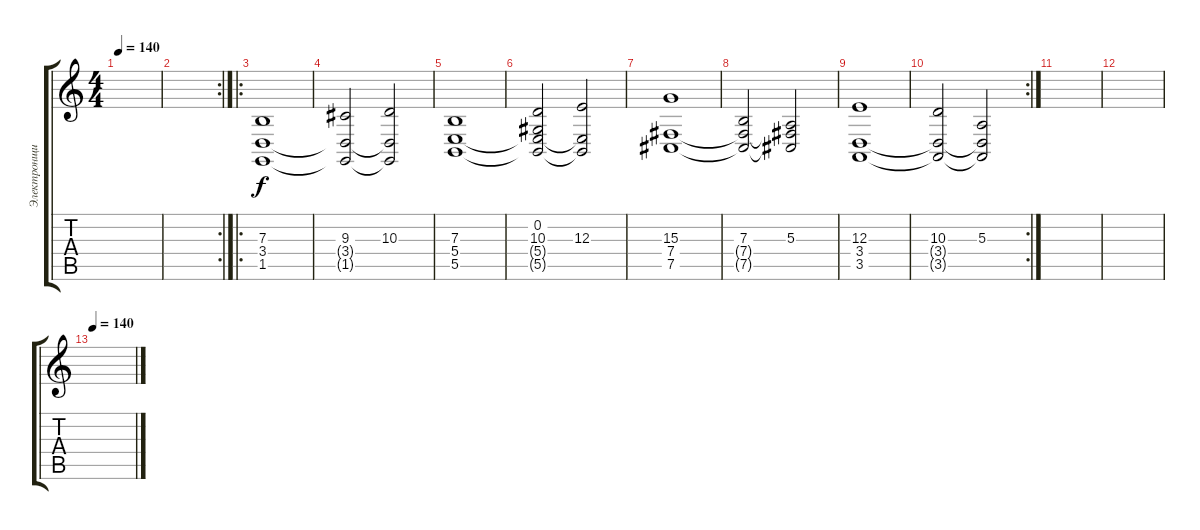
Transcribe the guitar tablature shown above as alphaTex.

\track ("Электронщина" "Электронщи") {instrument synthstrings2}
\staff {score tabs}
\tuning (Db4 Ab3 E3 B2 Gb2 B1) {hide}
\ts (4 4)
\tempo 140
\clef g2
\ks c
|
\rc 2
|
\ro
(7.3 3.4 1.5).1 |
(9.3 3.4{t} 1.5{t}).2 (10.3 3.4{t} 1.5{t}).2 |
(7.3 5.4 5.5).1 |
(0.2 10.3 5.4{t} 5.5{t}).2 (12.3 5.4{t} 5.5{t}).2 |
(15.3 7.4 7.5).1 |
(7.3 7.4{t} 7.5{t}).2 (5.3 7.4{t} 7.5{t}).2 |
(12.3 3.4 3.5).1 |
\rc 2
(10.3 3.4{t} 3.5{t}).2 (5.3 3.4{t} 3.5{t}).2 |
|
|
\tempo 140
